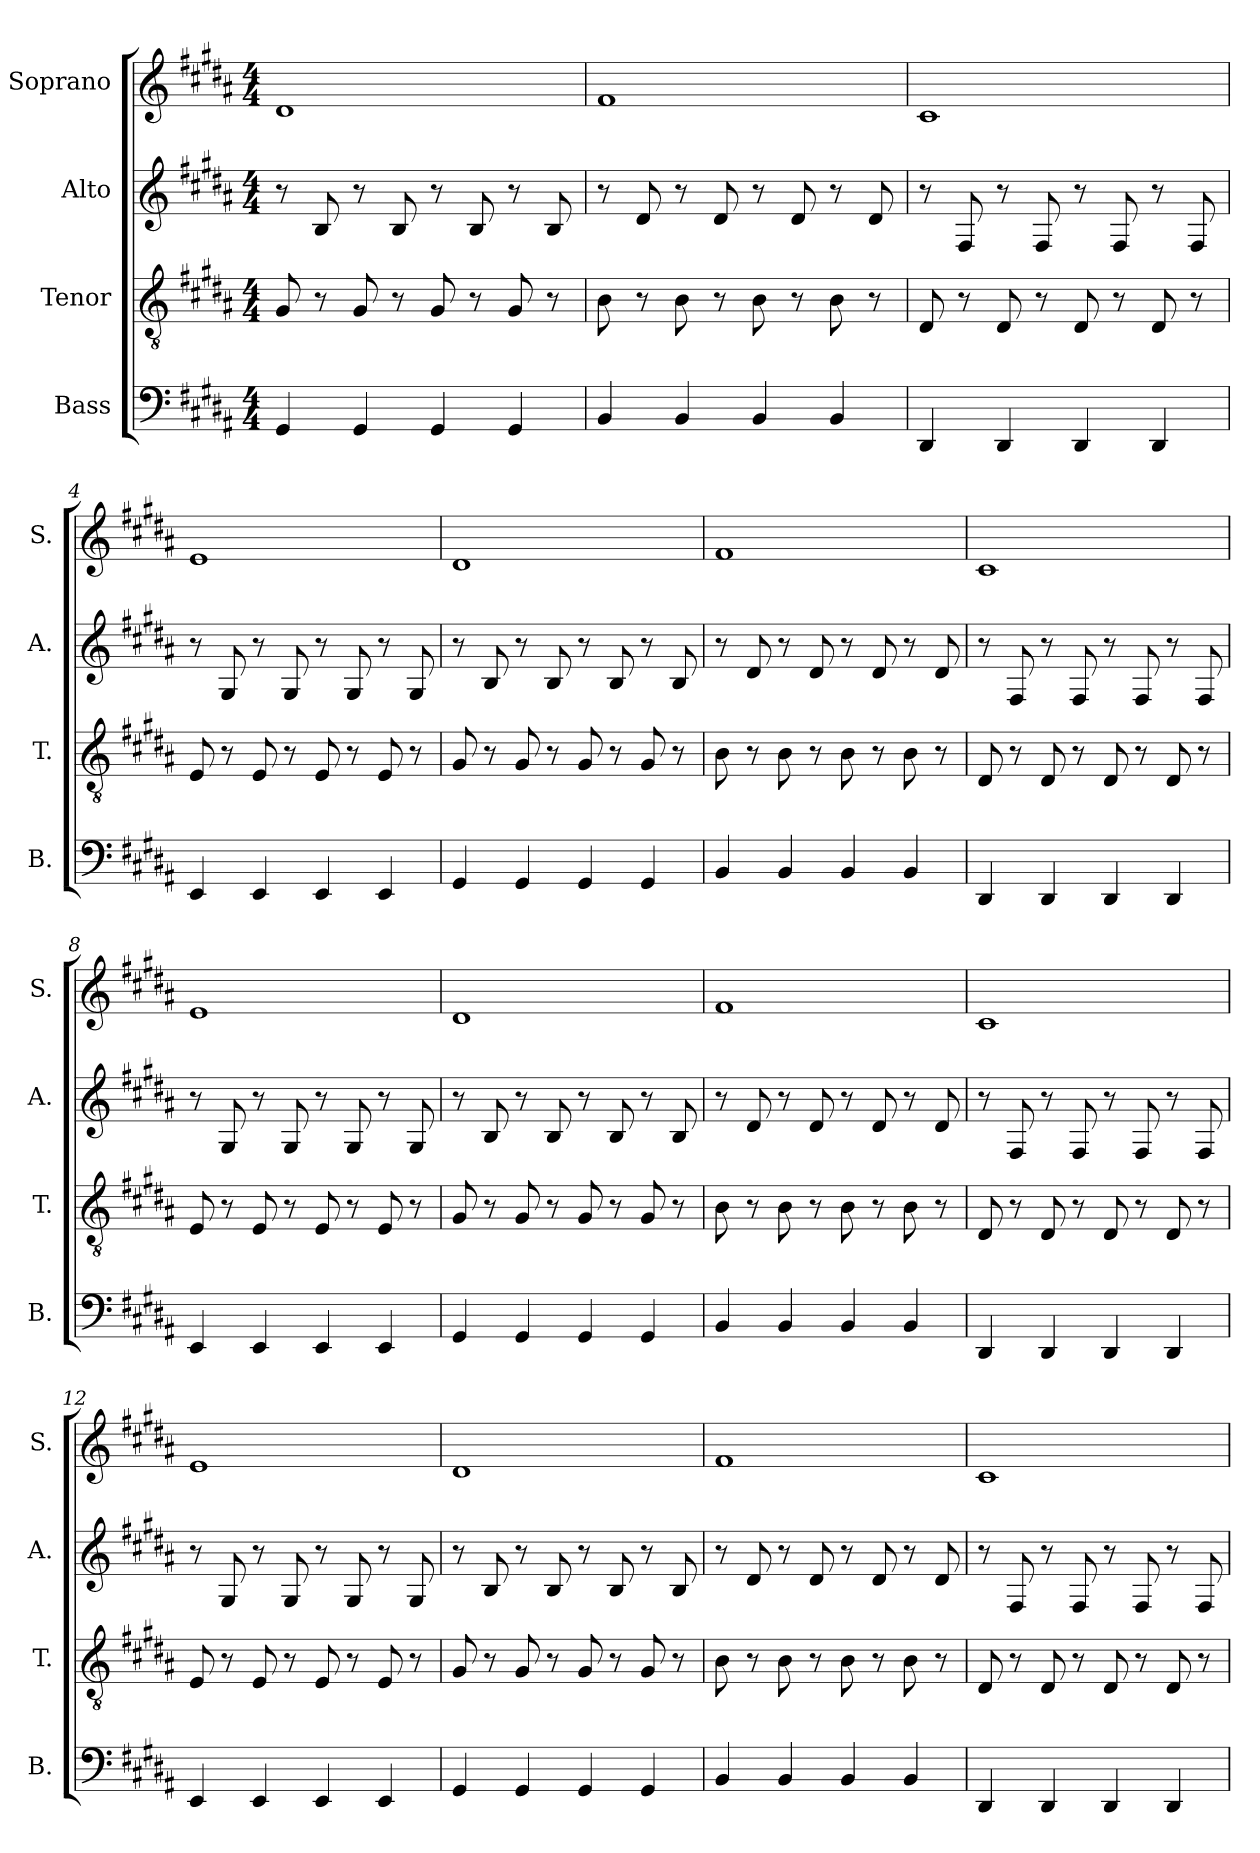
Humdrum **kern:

**kern	**kern	**kern	**kern
*part4	*part3	*part2	*part1
*staff4	*staff3	*staff2	*staff1
*I"Bass	*I"Tenor	*I"Alto	*I"Soprano
*I'B.	*I'T.	*I'A.	*I'S.
*clefF4	*clefGv2	*clefG2	*clefG2
*k[f#c#g#d#a#]	*k[f#c#g#d#a#]	*k[f#c#g#d#a#]	*k[f#c#g#d#a#]
*M4/4	*M4/4	*M4/4	*M4/4
=1	=1	=1	=1
4GG#/	8G#/	8r	1d#
.	8r	8B/	.
4GG#/	8G#/	8r	.
.	8r	8B/	.
4GG#/	8G#/	8r	.
.	8r	8B/	.
4GG#/	8G#/	8r	.
.	8r	8B/	.
=2	=2	=2	=2
4BB/	8B\	8r	1f#
.	8r	8d#/	.
4BB/	8B\	8r	.
.	8r	8d#/	.
4BB/	8B\	8r	.
.	8r	8d#/	.
4BB/	8B\	8r	.
.	8r	8d#/	.
=3	=3	=3	=3
4DD#/	8D#/	8r	1c#
.	8r	8F#/	.
4DD#/	8D#/	8r	.
.	8r	8F#/	.
4DD#/	8D#/	8r	.
.	8r	8F#/	.
4DD#/	8D#/	8r	.
.	8r	8F#/	.
!!LO:LB:g=z
=4	=4	=4	=4
4EE/	8E/	8r	1e
.	8r	8G#/	.
4EE/	8E/	8r	.
.	8r	8G#/	.
4EE/	8E/	8r	.
.	8r	8G#/	.
4EE/	8E/	8r	.
.	8r	8G#/	.
=5	=5	=5	=5
4GG#/	8G#/	8r	1d#
.	8r	8B/	.
4GG#/	8G#/	8r	.
.	8r	8B/	.
4GG#/	8G#/	8r	.
.	8r	8B/	.
4GG#/	8G#/	8r	.
.	8r	8B/	.
=6	=6	=6	=6
4BB/	8B\	8r	1f#
.	8r	8d#/	.
4BB/	8B\	8r	.
.	8r	8d#/	.
4BB/	8B\	8r	.
.	8r	8d#/	.
4BB/	8B\	8r	.
.	8r	8d#/	.
!!LO:PB:g=z
=7	=7	=7	=7
4DD#/	8D#/	8r	1c#
.	8r	8F#/	.
4DD#/	8D#/	8r	.
.	8r	8F#/	.
4DD#/	8D#/	8r	.
.	8r	8F#/	.
4DD#/	8D#/	8r	.
.	8r	8F#/	.
=8	=8	=8	=8
4EE/	8E/	8r	1e
.	8r	8G#/	.
4EE/	8E/	8r	.
.	8r	8G#/	.
4EE/	8E/	8r	.
.	8r	8G#/	.
4EE/	8E/	8r	.
.	8r	8G#/	.
=9	=9	=9	=9
4GG#/	8G#/	8r	1d#
.	8r	8B/	.
4GG#/	8G#/	8r	.
.	8r	8B/	.
4GG#/	8G#/	8r	.
.	8r	8B/	.
4GG#/	8G#/	8r	.
.	8r	8B/	.
!!LO:LB:g=z
=10	=10	=10	=10
4BB/	8B\	8r	1f#
.	8r	8d#/	.
4BB/	8B\	8r	.
.	8r	8d#/	.
4BB/	8B\	8r	.
.	8r	8d#/	.
4BB/	8B\	8r	.
.	8r	8d#/	.
=11	=11	=11	=11
4DD#/	8D#/	8r	1c#
.	8r	8F#/	.
4DD#/	8D#/	8r	.
.	8r	8F#/	.
4DD#/	8D#/	8r	.
.	8r	8F#/	.
4DD#/	8D#/	8r	.
.	8r	8F#/	.
=12	=12	=12	=12
4EE/	8E/	8r	1e
.	8r	8G#/	.
4EE/	8E/	8r	.
.	8r	8G#/	.
4EE/	8E/	8r	.
.	8r	8G#/	.
4EE/	8E/	8r	.
.	8r	8G#/	.
!!LO:LB:g=z
=13	=13	=13	=13
4GG#/	8G#/	8r	1d#
.	8r	8B/	.
4GG#/	8G#/	8r	.
.	8r	8B/	.
4GG#/	8G#/	8r	.
.	8r	8B/	.
4GG#/	8G#/	8r	.
.	8r	8B/	.
=14	=14	=14	=14
4BB/	8B\	8r	1f#
.	8r	8d#/	.
4BB/	8B\	8r	.
.	8r	8d#/	.
4BB/	8B\	8r	.
.	8r	8d#/	.
4BB/	8B\	8r	.
.	8r	8d#/	.
=15	=15	=15	=15
4DD#/	8D#/	8r	1c#
.	8r	8F#/	.
4DD#/	8D#/	8r	.
.	8r	8F#/	.
4DD#/	8D#/	8r	.
.	8r	8F#/	.
4DD#/	8D#/	8r	.
.	8r	8F#/	.
=	=	=	=
*-	*-	*-	*-
